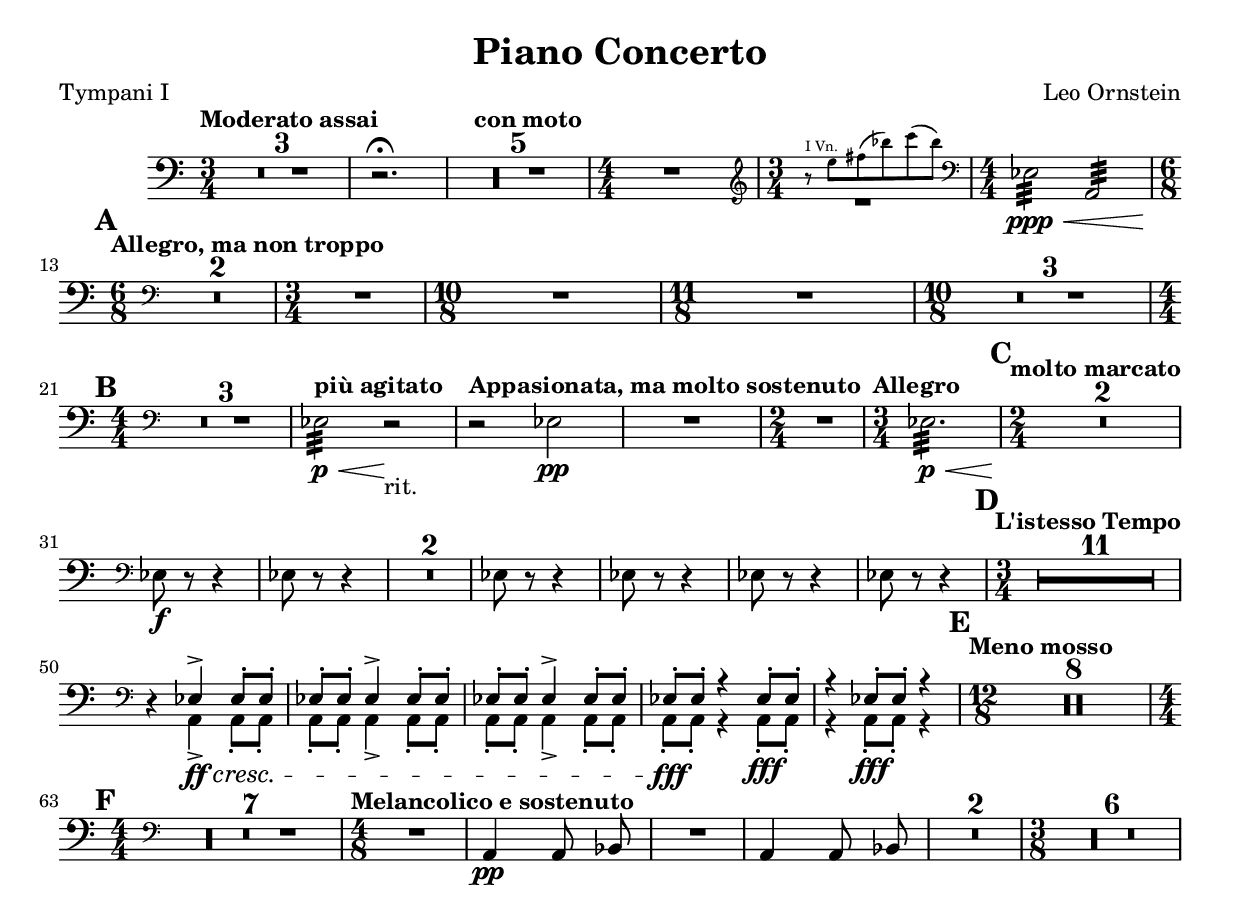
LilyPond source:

\version "2.22.2"

\include "common.ily"

\include "mvmt1/I-common.ily"
%% Tympani

%%% FIXME: Figure out a good way to write the starting pitches into the part.

%%% Section AA - mm. 1-4
%%% Tacet

%%% Section AB - mm. 5-12

Tympani_I_mvmt_I_AB_AC = \relative c'' {
	\tempo "con moto"
	R2.*5
	\time 4/4
	R1
	\time 3/4
	\tag #'Score { R2. }
	\tag #'Part {
		<<
			\new CueVoice {
				\cueClef "treble" r8^"I Vn." e fis( bes) c( bes)
				\cueClef "bass"
			}
			\new Voice {
				\voiceTwo
				R2.
			}
		>>
	}
	\time 4/4
	ees,,,2:32\ppp\< a,2:32
	%% Have to manually put NULL_I_AC here to place a crescendo stop.
	\mark #1 \tempo "Allegro, ma non troppo" \time 6/8 R2.*2\! \time 3/4 R2.
}

Tympani_II_mvmt_I_AB = \relative c {
	d4\mf r2
	d4\mf r2
	R2.*2
	% EDIT: ppp or mf? Part was changed to mf.
	c2.:32\ppp
	\time 4/4
	R1
	\time 3/4
	c2.:32
	\time 4/4
	R1
}

%%% Section AD = mm. 16-20
%%% Tacet

%%% Section AE = mm. 21-24

Tympani_I_mvmt_I_AE = \relative c {
	\mark #2
	\time 4/4
	R1*3
	\tempo "più agitato"
	ees2:32\p\< r2\!_"rit."
}

Tympani_II_mvmt_I_AE = \relative c {
	\mark #2
	\time 4/4
	R1*3
	\tempo "più agitato"
	r2 d2:32_\mf\<_"rit."
}

%%% Section AF = mm. 25-28

Tympani_I_mvmt_I_AF = \relative c {
	\tempo "Appasionata, ma molto sostenuto"
	r2 ees\pp
	R1
	\time 2/4
	R2
	\time 3/4
	\tempo "Allegro"
	ees2.:32\p\<
}

Tympani_II_mvmt_I_AF = \relative c {
	\tempo "Appasionata, ma molto sostenuto"
	c2\mp r2
	R1
	\time 2/4
	R2
	\time 3/4
	\tempo "Allegro"
	R2.
}

%%% Section AG = mm. 29-38 (Rehersal 3)

Tympani_I_mvmt_I_AG = \relative c {
	\mark #3
	\time 2/4
	\tempo "molto marcato"
	R2*2\!
	ees8\f r8 r4
	ees8 r8 r4
	R2*2
	\repeat unfold 4 { ees8 r8 r4 }
}

Tympani_II_mvmt_I_AG = \relative c {
	\mark #3
	\time 2/4
	\tempo "molto marcato"
	d8\f r8 r4
	d8 r8 r4
	R2*2
	\repeat unfold 2 { d8 r8 r4 }
	R2*4
}

%%% Section AH = mm. 39-54 (Rehersal 4)

Tympani_I_mvmt_I_AH = \relative c {
	\mark #4
	\time 3/4
	\tempo "L'istesso Tempo"
	R2.*11
	r4
	<<
		\new Voice {
			\voiceOne
			ees4-> ees8-. ees-.
			\repeat unfold 2 { ees8-. ees-. ees4-> ees8-. ees-. }
			ees-. ees-. r4 ees8-. ees-.
			r4 ees8-. ees-. r4
		}
		\new Voice {
			\voiceTwo
			a,4->\ff\cresc a8-. a-.
			\repeat unfold 2 { a8-. a-. a4-> a8-. a-. }
			a-.\fff a-. r4 a8-.\fff a-.
			r4 a8-.\fff a-. r4
		}
	>>
}

Tympani_II_mvmt_I_AH = \relative c {
	\mark #4
	\time 3/4
	\tempo "L'istesso Tempo"
	d4->\pp d8-.[ d-.] d-.[ d-.]
	\repeat unfold 4 { d4-> d8-.[ d-.] d-.[ d-.] }
	d4 c-> c8-. c-.
	c-. c-. c4->\cresc c8-. c-.
	\repeat unfold 4 { c-. c-. c4-> c8-. c-. }
	c-. c-.\! r2
	\tempo "broaden"
	R2.*4
}

%%% Section AI = mm. 55-62 (Rehersal 5)
%%% Tacet

%%% Section AJ = mm. 63-69 (Rehersal 6)
%%% Tacet

%%% Section AK = mm. 70-81

Tympani_I_mvmt_I_AK = \relative c {
	\time 4/8
	\tempo "Melancolico e sostenuto"
	R2
	\autoBeamOff
	a4\pp a8 bes
	R2
	a4 a8 bes
	\autoBeamOn
	R2*2
	\time 3/8
	R4.*6
}

Tympani_II_mvmt_I_AK = \relative c, {
	\time 4/8
	\tempo "Melancolico e sostenuto"
	fis4.\pp fis8
	R2
	fis4. fis8
	R2*3
	\time 3/8
	R4.*6
}


%%% Final assembly

Tympani_I_mvmt_I = { \clef bass \NULL_I_AA \Tympani_I_mvmt_I_AB_AC \NULL_I_AD \Tympani_I_mvmt_I_AE \Tympani_I_mvmt_I_AF \Tympani_I_mvmt_I_AG
		\Tympani_I_mvmt_I_AH \NULL_I_AI \NULL_I_AJ \Tympani_I_mvmt_I_AK }
Tympani_II_mvmt_I = { \clef bass \NULL_I_AA \Tympani_II_mvmt_I_AB \NULL_I_AC \NULL_I_AD \Tympani_II_mvmt_I_AE \Tympani_II_mvmt_I_AF
		\Tympani_II_mvmt_I_AG \Tympani_II_mvmt_I_AH \NULL_I_AI \NULL_I_AJ \Tympani_II_mvmt_I_AK }


instrumentName = "Tympani I"

\header {
	title = "Piano Concerto"
	composer = "Leo Ornstein"
	poet = \instrumentName
}

\score {
	\new Staff \compressMMRests  \keepWithTag #'Part { \markLengthOn \Tympani_I_mvmt_I }
	\layout {
	\context {
		\Score
			markFormatter = #format-mark-circle-numbers 
			\numericTimeSignature
	}
  }
}
